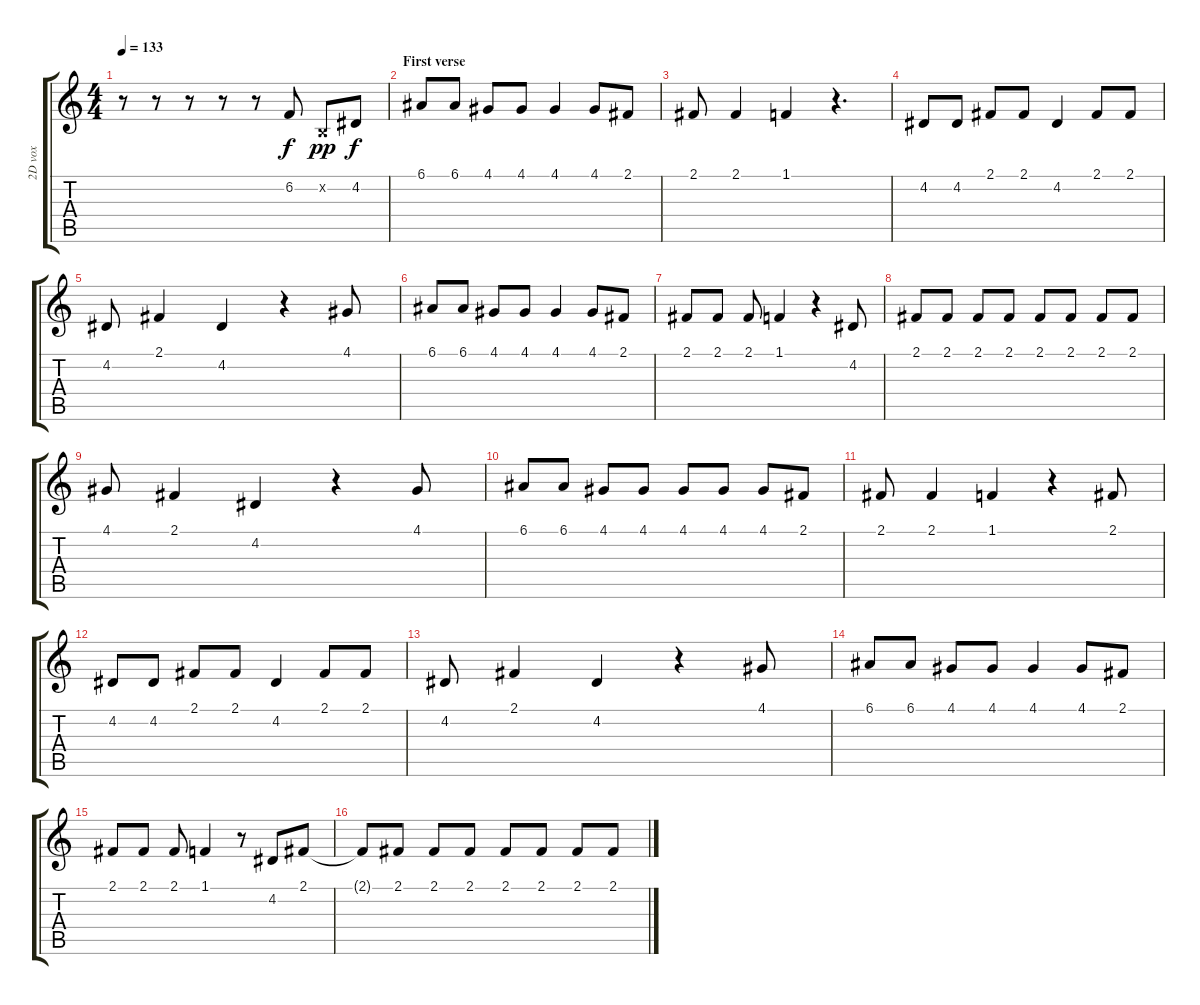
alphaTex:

\track ("2D vox" "2D vox") {instrument lead6voice}
\staff {score tabs}
\tuning (E4 B3 G3 D3 A2 E2) {hide}
\ts (4 4)
\tempo 133
\clef g2
\ks c
r.8{dy f} r.8 r.8 r.8 r.8 6.2.8 0.2{x}.8{dy pp} 4.2.8{dy f} |
\section ("" "First verse")
6.1.8 6.1.8 4.1.8 4.1.8 4.1.4 4.1.8 2.1.8 |
2.1.8 2.1.4 1.1.4 r.4{d} |
4.2.8 4.2.8 2.1.8 2.1.8 4.2.4 2.1.8 2.1.8 |
4.2.8 2.1.4 4.2.4 r.4 4.1.8 |
6.1.8 6.1.8 4.1.8 4.1.8 4.1.4 4.1.8 2.1.8 |
2.1.8 2.1.8 2.1.8 1.1.4 r.4 4.2.8 |
2.1.8 2.1.8 2.1.8 2.1.8 2.1.8 2.1.8 2.1.8 2.1.8 |
4.1.8 2.1.4 4.2.4 r.4 4.1.8 |
6.1.8 6.1.8 4.1.8 4.1.8 4.1.8 4.1.8 4.1.8 2.1.8 |
2.1.8 2.1.4 1.1.4 r.4 2.1.8 |
4.2.8 4.2.8 2.1.8 2.1.8 4.2.4 2.1.8 2.1.8 |
4.2.8 2.1.4 4.2.4 r.4 4.1.8 |
6.1.8 6.1.8 4.1.8 4.1.8 4.1.4 4.1.8 2.1.8 |
2.1.8 2.1.8 2.1.8 1.1.4 r.8 4.2.8 2.1.8 |
2.1{t}.8 2.1.8 2.1.8 2.1.8 2.1.8 2.1.8 2.1.8 2.1.8
